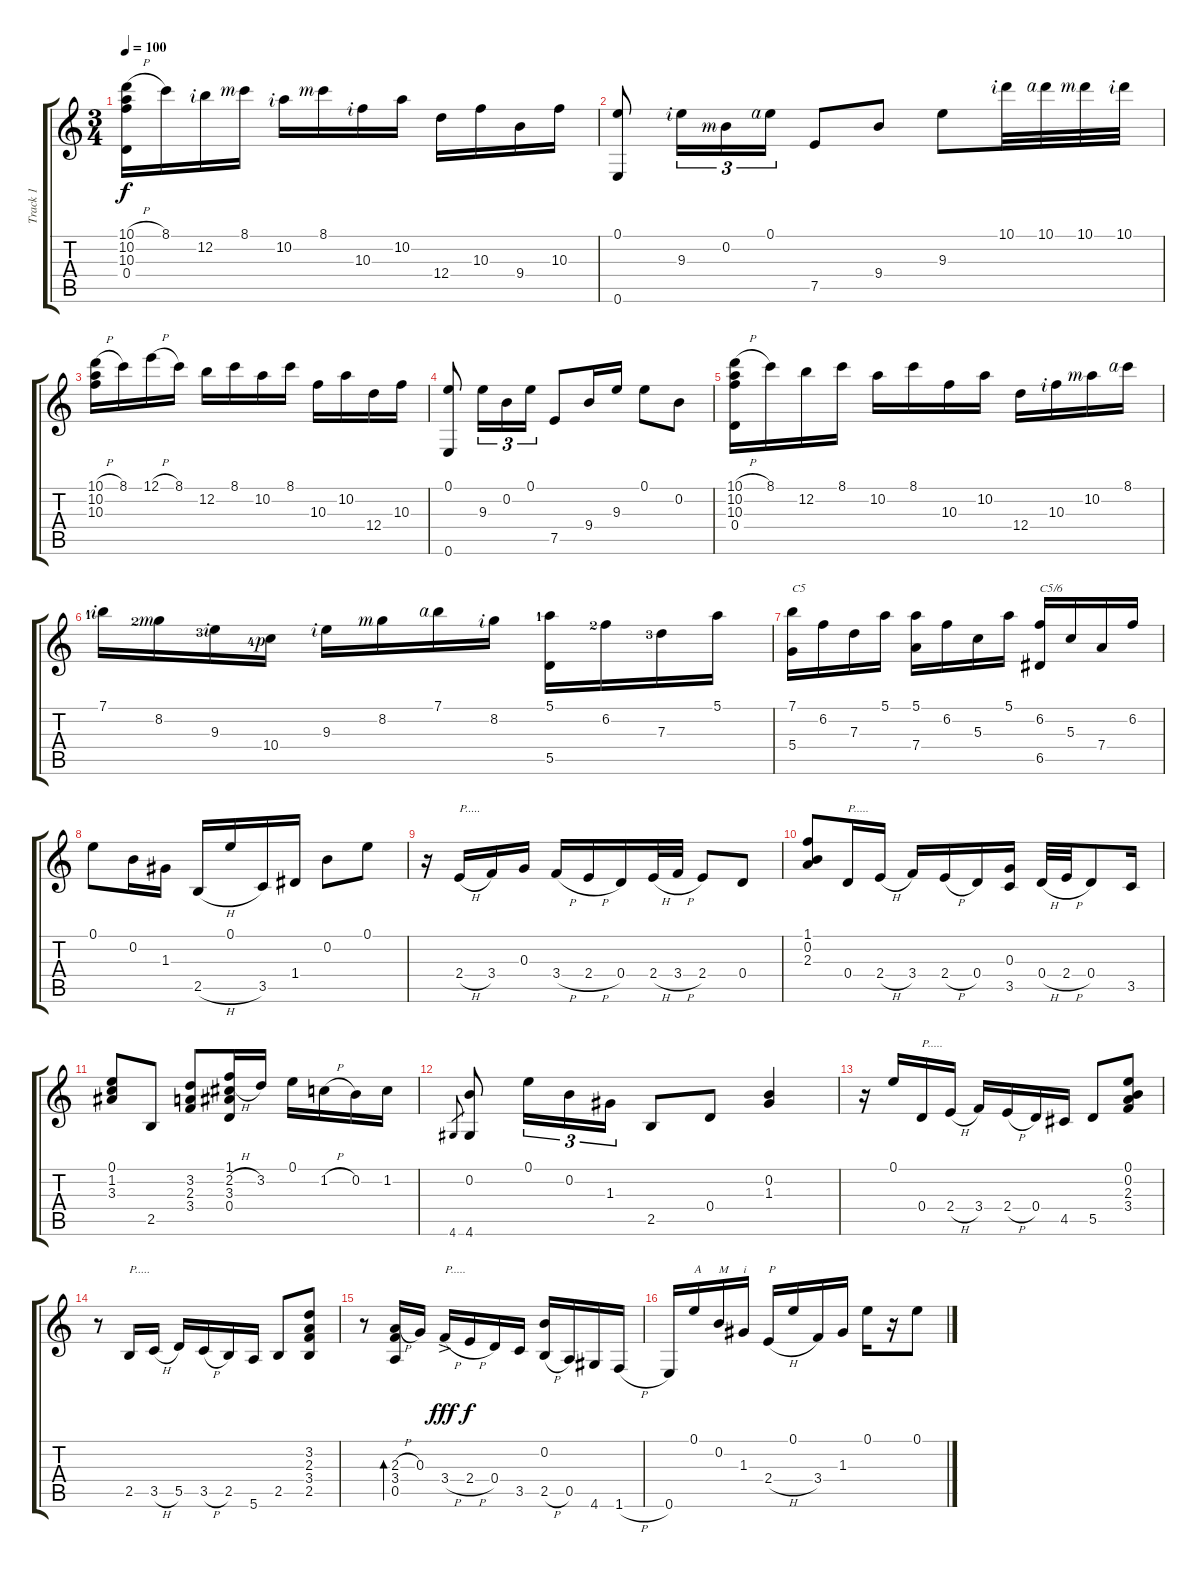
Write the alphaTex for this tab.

\track ("Track 1" "Track 1") {instrument acousticguitarnylon}
\staff {score tabs}
\tuning (E4 B3 G3 D3 A2 E2) {hide}
\ts (3 4)
\tempo 100
\clef g2
\ks c
(10.1{h} 10.2 10.3 0.4).16{dy f instrument acousticguitarnylon} 8.1.16 12.2{rf 2}.16 8.1{rf 3}.16 10.2{rf 2}.16 8.1{rf 3}.16 10.3{rf 2}.16 10.2.16 12.4.16 10.3.16 9.4.16 10.3.16 |
(0.1 0.6).8 9.3{rf 2}.16{tu (3 2)} 0.2{rf 3}.16{tu (3 2)} 0.1{rf 4}.16{tu (3 2)} 7.5.8 9.4.8 9.3.8 10.1{rf 2}.32 10.1{rf 4}.32 10.1{rf 3}.32 10.1{rf 2}.32 |
(10.1{h} 10.2 10.3).16 8.1.16 12.1{h}.16 8.1.16 12.2.16 8.1.16 10.2.16 8.1.16 10.3.16 10.2.16 12.4.16 10.3.16 |
(0.1 0.6).8 9.3.16{tu (3 2)} 0.2.16{tu (3 2)} 0.1.16{tu (3 2)} 7.5.8 9.4.16 9.3.16 0.1.8 0.2.8 |
(10.1{h} 10.2 10.3 0.4).16 8.1.16 12.2.16 8.1.16 10.2.16 8.1.16 10.3.16 10.2.16 12.4.16 10.3{rf 2}.16 10.2{rf 3}.16 8.1{rf 4}.16 |
7.1{lf 2 rf 2}.16 8.2{lf 3 rf 3}.16 9.3{lf 4 rf 2}.16 10.4{lf 5 rf 1}.16 9.3{rf 2}.16 8.2{rf 3}.16 7.1{rf 4}.16 8.2{rf 2}.16 (5.1{lf 2} 5.5).16 6.2{lf 3}.16 7.3{lf 4}.16 5.1.16 |
(7.1 5.4).16{txt "C5"} 6.2.16 7.3.16 5.1.16 (5.1 7.4).16 6.2.16 5.3.16 5.1.16 (6.2 6.5).16{txt "C5/6"} 5.3.16 7.4.16 6.2.16 |
0.1.8 0.2.16 1.3.16 2.5{h}.16 0.1.16 3.5.16 1.4.16 0.2.8 0.1.8 |
r.16 2.4{h}.16{txt "P....."} 3.4.16 0.3.16 3.4{h}.16 2.4{h}.16 0.4.16 2.4{h}.32 3.4{h}.32 2.4.8 0.4.8 |
(1.1 0.2 2.3).8 0.4.16{txt "P....."} 2.4{h}.16 3.4.16 2.4{h}.16 0.4.16 (0.3 3.5).16 0.4{h}.32 2.4{h}.32 0.4.8 3.5.16 |
(0.1 1.2 3.3).8 2.5.8 (3.2 2.3 3.4).8 (1.1 2.2{h} 3.3 0.4).16 3.2.16 0.1.16 1.2{h}.16 0.2.16 1.2.16 |
4.6.8{gr} (0.2 4.6).8 0.1.16{tu (3 2)} 0.2.16{tu (3 2)} 1.3.16{tu (3 2)} 2.5.8 0.4.8 (0.2 1.3).4 |
r.16 0.1.16 0.4.16{txt "P....."} 2.4{h}.16 3.4.16 2.4{h}.16 0.4.16 4.5.16 5.5.8 (0.1 0.2 2.3 3.4).8 |
r.8 2.5.16{txt "P....."} 3.5{h}.16 5.5.16 3.5{h}.16 2.5.16 5.6.16 2.5.8 (3.2 2.3 3.4 2.5).8 |
r.8 (2.3{h} 3.4 0.5).16{bd 120} 0.3.16 3.4{h ac}.16{txt "P....." dy fff} 2.4{h}.16{dy f} 0.4.16 3.5.16 (0.2 2.5{h}).16 0.5.16 4.6.16 1.6{h}.16 |
0.6.16 0.1.16{txt "A"} 0.2.16{txt "M"} 1.3.16{txt "i"} 2.4{h}.16{txt "P"} 0.1.16 3.4.16 1.3.16 0.1.16 r.16 0.1.8
